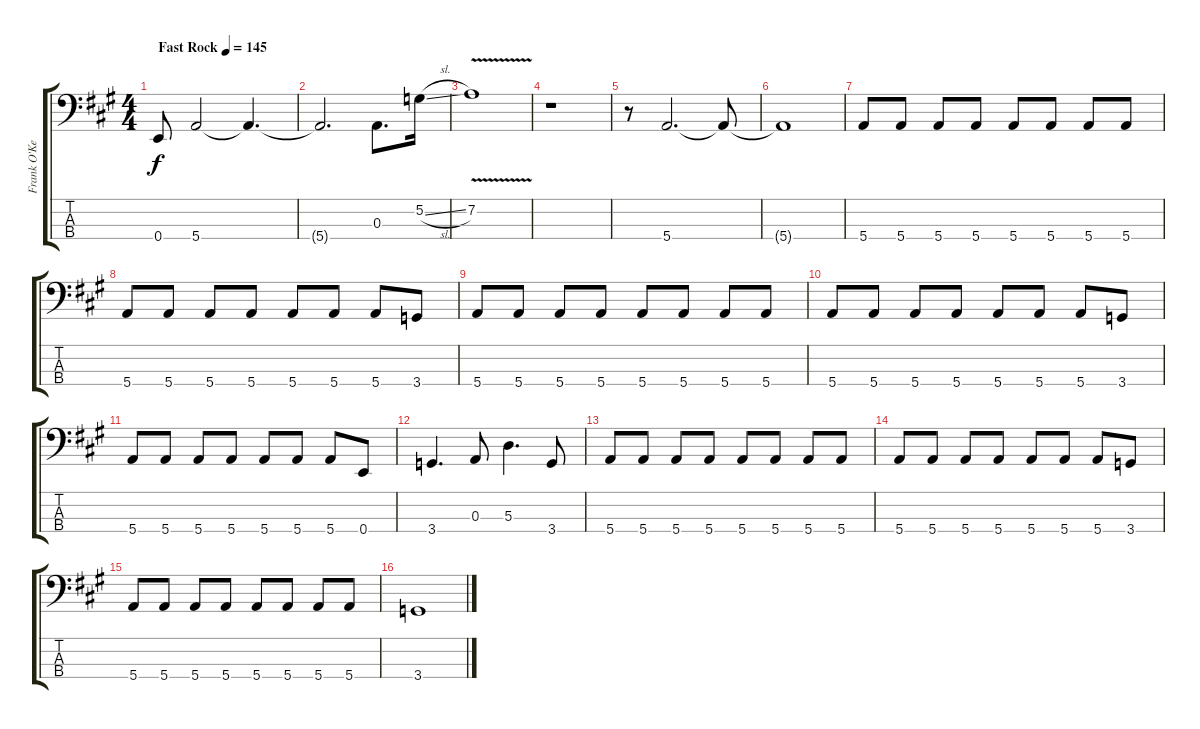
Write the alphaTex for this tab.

\track ("Frank O'Keefe Bass" "Frank O'Ke") {instrument electricbassfinger}
\staff {score tabs}
\tuning (G2 D2 A1 E1) {hide}
\ts (4 4)
\tempo (145 "Fast Rock")
\clef f4
\ks a
0.4.8{dy f instrument electricbassfinger} 5.4.2 5.4{t}.4{d} |
5.4{t}.2{d} 0.3.8{d} 5.2{sl}.16 |
7.2{v}.1 |
r.1 |
r.8 5.4.2{d} 5.4{t}.8 |
5.4{t}.1 |
5.4.8{volume 9} 5.4.8 5.4.8 5.4.8 5.4.8 5.4.8 5.4.8 5.4.8 |
5.4.8 5.4.8 5.4.8 5.4.8 5.4.8 5.4.8 5.4.8 3.4.8 |
5.4.8 5.4.8 5.4.8 5.4.8 5.4.8 5.4.8 5.4.8 5.4.8 |
5.4.8 5.4.8 5.4.8 5.4.8 5.4.8 5.4.8 5.4.8 3.4.8 |
5.4.8 5.4.8 5.4.8 5.4.8 5.4.8 5.4.8 5.4.8 0.4.8 |
3.4.4{d} 0.3.8 5.3.4{d} 3.4.8 |
5.4.8 5.4.8 5.4.8 5.4.8 5.4.8 5.4.8 5.4.8 5.4.8 |
5.4.8 5.4.8 5.4.8 5.4.8 5.4.8 5.4.8 5.4.8 3.4.8 |
5.4.8 5.4.8 5.4.8 5.4.8 5.4.8 5.4.8 5.4.8 5.4.8 |
3.4.1
